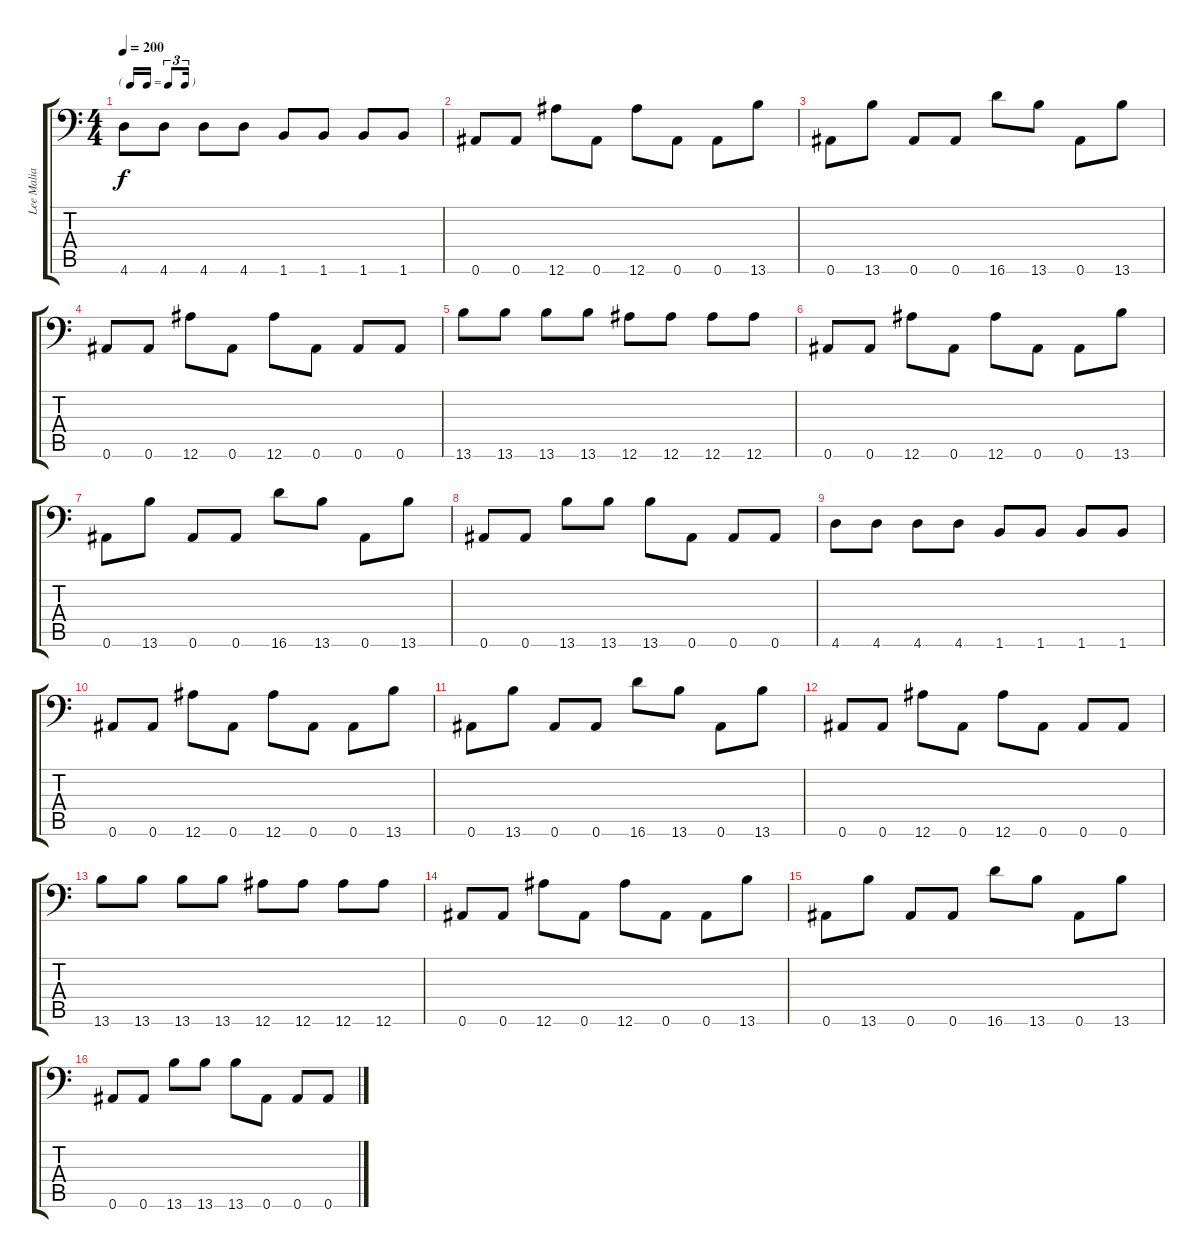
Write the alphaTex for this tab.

\track ("Lee Malia" "Lee Malia") {solo instrument distortionguitar}
\staff {score tabs}
\tuning (C4 G3 Eb3 Bb2 F2 Bb1) {hide}
\ts (4 4)
\tf triplet16th
\tempo 200
\clef f4
\ks c
4.6.8{dy f} 4.6.8 4.6.8 4.6.8 1.6.8 1.6.8 1.6.8 1.6.8 |
0.6.8 0.6.8 12.6.8 0.6.8 12.6.8 0.6.8 0.6.8 13.6.8 |
0.6.8 13.6.8 0.6.8 0.6.8 16.6.8 13.6.8 0.6.8 13.6.8 |
0.6.8 0.6.8 12.6.8 0.6.8 12.6.8 0.6.8 0.6.8 0.6.8 |
13.6.8 13.6.8 13.6.8 13.6.8 12.6.8 12.6.8 12.6.8 12.6.8 |
0.6.8 0.6.8 12.6.8 0.6.8 12.6.8 0.6.8 0.6.8 13.6.8 |
0.6.8 13.6.8 0.6.8 0.6.8 16.6.8 13.6.8 0.6.8 13.6.8 |
0.6.8 0.6.8 13.6.8 13.6.8 13.6.8 0.6.8 0.6.8 0.6.8 |
4.6.8 4.6.8 4.6.8 4.6.8 1.6.8 1.6.8 1.6.8 1.6.8 |
0.6.8 0.6.8 12.6.8 0.6.8 12.6.8 0.6.8 0.6.8 13.6.8 |
0.6.8 13.6.8 0.6.8 0.6.8 16.6.8 13.6.8 0.6.8 13.6.8 |
0.6.8 0.6.8 12.6.8 0.6.8 12.6.8 0.6.8 0.6.8 0.6.8 |
13.6.8 13.6.8 13.6.8 13.6.8 12.6.8 12.6.8 12.6.8 12.6.8 |
0.6.8 0.6.8 12.6.8 0.6.8 12.6.8 0.6.8 0.6.8 13.6.8 |
0.6.8 13.6.8 0.6.8 0.6.8 16.6.8 13.6.8 0.6.8 13.6.8 |
0.6.8 0.6.8 13.6.8 13.6.8 13.6.8 0.6.8 0.6.8 0.6.8
